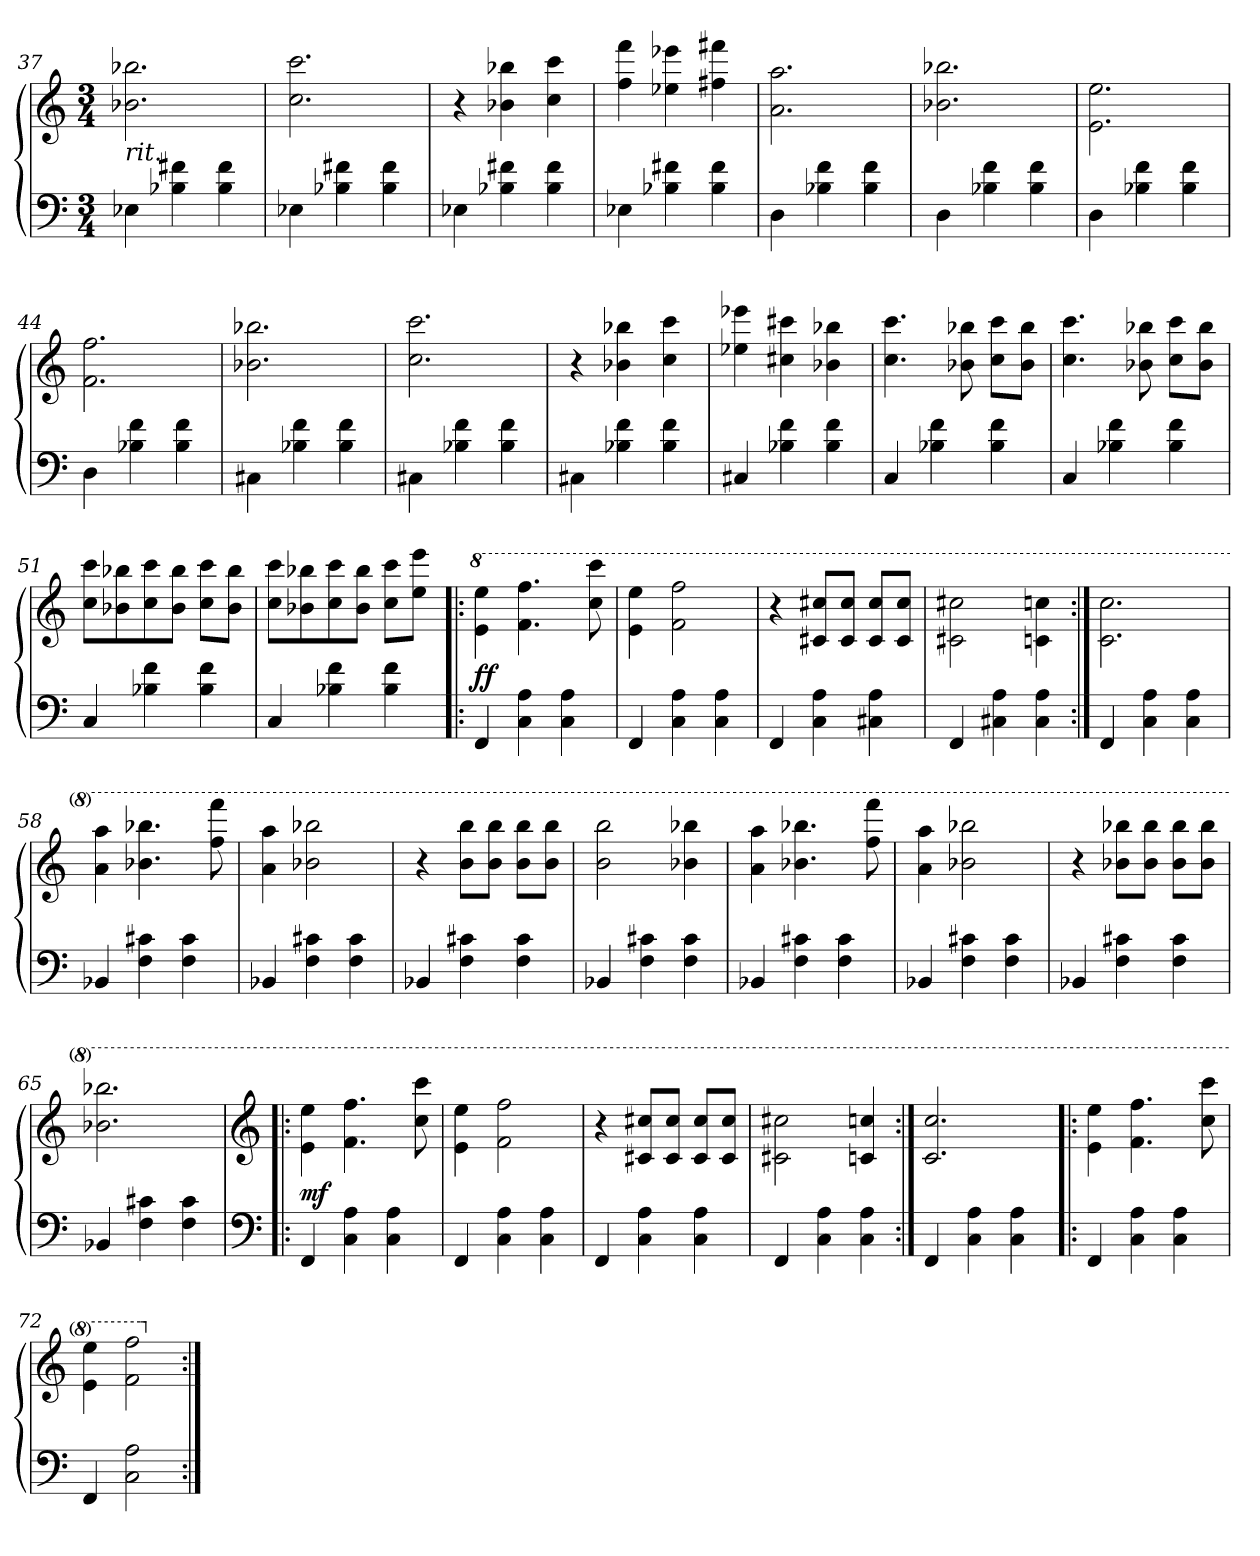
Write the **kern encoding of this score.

**kern	**kern	**dynam
*part1	*part1	*part1
*staff2	*staff1	*staff1/2
*clefF4	*clefG2	*
*k[]	*k[]	*
*M3/4	*M3/4	*
=37	=37	=37
!	!LO:TX:b:i:t=rit.	!
4E-X\	2.b-X\ 2.bb-X\	.
4B-X\ 4f#X\	.	.
4B-\ 4f#\	.	.
=38	=38	=38
4E-X\	2.cc\ 2.ccc\	.
4B-X\ 4f#X\	.	.
4B-\ 4f#\	.	.
=39	=39	=39
4E-X\	4r	.
4B-X\ 4f#X\	4b-X\ 4bb-X\	.
4B-\ 4f#\	4cc\ 4ccc\	.
=40	=40	=40
4E-X\	4ff\ 4fff\	.
4B-X\ 4f#X\	4ee-X\ 4eee-X\	.
4B-\ 4f#\	4ff#X\ 4fff#X\	.
=41	=41	=41
4D\	2.a\ 2.aa\	.
4B-X\ 4f\	.	.
4B-\ 4f\	.	.
!!LO:LB:g=z
=42	=42	=42
4D\	2.b-X\ 2.bb-X\	.
4B-X\ 4f\	.	.
4B-\ 4f\	.	.
=43	=43	=43
4D\	2.e\ 2.ee\	.
4B-X\ 4f\	.	.
4B-\ 4f\	.	.
=44	=44	=44
4D\	2.f\ 2.ff\	.
4B-X\ 4f\	.	.
4B-\ 4f\	.	.
=45	=45	=45
4C#X\	2.b-X\ 2.bb-X\	.
4B-X\ 4f\	.	.
4B-\ 4f\	.	.
=46	=46	=46
4C#X\	2.cc\ 2.ccc\	.
4B-X\ 4f\	.	.
4B-\ 4f\	.	.
=47	=47	=47
4C#X\	4r	.
4B-X\ 4f\	4b-X\ 4bb-X\	.
4B-\ 4f\	4cc\ 4ccc\	.
!!LO:LB:g=z
=48	=48	=48
4C#X/	4ee-X\ 4eee-X\	.
4B-X\ 4f\	4cc#X\ 4ccc#X\	.
4B-\ 4f\	4b-X\ 4bb-X\	.
=49	=49	=49
4C/	4.cc\ 4.ccc\	.
4B-X\ 4f\	.	.
.	8b-X\ 8bb-X\	.
4B-\ 4f\	8cc\ 8ccc\L	.
.	8b-\ 8bb-\J	.
=50	=50	=50
4C/	4.cc\ 4.ccc\	.
4B-X\ 4f\	.	.
.	8b-X\ 8bb-X\	.
4B-\ 4f\	8cc\ 8ccc\L	.
.	8b-\ 8bb-\J	.
=51	=51	=51
4C/	8cc\ 8ccc\L	.
.	8b-X\ 8bb-X\	.
4B-X\ 4f\	8cc\ 8ccc\	.
.	8b-\ 8bb-\J	.
4B-\ 4f\	8cc\ 8ccc\L	.
.	8b-\ 8bb-\J	.
!!LO:PB:g=z
=52	=52	=52
4C/	8cc\ 8ccc\L	.
.	8b-X\ 8bb-X\	.
4B-X\ 4f\	8cc\ 8ccc\	.
.	8b-\ 8bb-\J	.
4B-\ 4f\	8cc\ 8ccc\L	.
.	8ee\ 8eee\J	.
=53!|:	=53!|:	=53!|:
*	*8va	*
!	!	!LO:DY:a=2
4FF/	4ee\ 4eee\	ff
4C\ 4A\	4.ff\ 4.fff\	.
4C\ 4A\	.	.
.	8ccc\ 8cccc\	.
=54	=54	=54
4FF/	4ee\ 4eee\	.
4C\ 4A\	2ff\ 2fff\	.
4C\ 4A\	.	.
=55	=55	=55
4FF/	4r	.
4C\ 4A\	8cc#X/ 8ccc#X/L	.
.	8cc#/ 8ccc#/J	.
4C#X\ 4A\	8cc#/ 8ccc#/L	.
.	8cc#/ 8ccc#/J	.
=56	=56	=56
4FF/	2cc#X\ 2ccc#X\	.
4C#X\ 4A\	.	.
4C#\ 4A\	4ccn\ 4cccn\	.
!!LO:LB:g=z
=57:|!	=57:|!	=57:|!
4FF/	2.cc\ 2.ccc\	.
4C\ 4A\	.	.
4C\ 4A\	.	.
=58	=58	=58
4BB-X/	4aa\ 4aaa\	.
4F\ 4c#X\	4.bb-X\ 4.bbb-X\	.
4F\ 4c#\	.	.
.	8fff\ 8ffff\	.
=59	=59	=59
4BB-X/	4aa\ 4aaa\	.
4F\ 4c#X\	2bb-X\ 2bbb-X\	.
4F\ 4c#\	.	.
=60	=60	=60
4BB-X/	4r	.
4F\ 4c#X\	8bb\ 8bbb\L	.
.	8bb\ 8bbb\J	.
4F\ 4c#\	8bb\ 8bbb\L	.
.	8bb\ 8bbb\J	.
=61	=61	=61
4BB-X/	2bb\ 2bbb\	.
4F\ 4c#X\	.	.
4F\ 4c#\	4bb-X\ 4bbb-X\	.
!!LO:LB:g=z
=62	=62	=62
4BB-X/	4aa\ 4aaa\	.
4F\ 4c#X\	4.bb-X\ 4.bbb-X\	.
4F\ 4c#\	.	.
.	8fff\ 8ffff\	.
=63	=63	=63
4BB-X/	4aa\ 4aaa\	.
4F\ 4c#X\	2bb-X\ 2bbb-X\	.
4F\ 4c#\	.	.
=64	=64	=64
4BB-X/	4r	.
4F\ 4c#X\	8bb-X\ 8bbb-X\L	.
.	8bb-\ 8bbb-\J	.
4F\ 4c#\	8bb-\ 8bbb-\L	.
.	8bb-\ 8bbb-\J	.
=65	=65	=65
4BB-X/	2.bb-X\ 2.bbb-X\	.
4F\ 4c#X\	.	.
4F\ 4c#\	.	.
=66!|:	=66!|:	=66!|:
*clefF4	*clefG2	*
!	!	!LO:DY:a=2
4FF/	4ee\ 4eee\	mf
4C\ 4A\	4.ff\ 4.fff\	.
4C\ 4A\	.	.
.	8ccc\ 8cccc\	.
!!LO:LB:g=z
=67	=67	=67
4FF/	4ee\ 4eee\	.
4C\ 4A\	2ff\ 2fff\	.
4C\ 4A\	.	.
=68	=68	=68
4FF/	4r	.
4C\ 4A\	8cc#X/ 8ccc#X/L	.
.	8cc#/ 8ccc#/J	.
4C\ 4A\	8cc#/ 8ccc#/L	.
.	8cc#/ 8ccc#/J	.
=69	=69	=69
4FF/	2cc#X\ 2ccc#X\	.
4C\ 4A\	.	.
4C\ 4A\	4ccn/ 4cccn/	.
=70:|!	=70:|!	=70:|!
4FF/	2.cc/ 2.ccc/	.
4C\ 4A\	.	.
4C\ 4A\	.	.
=71!|:	=71!|:	=71!|:
4FF/	4ee\ 4eee\	.
4C\ 4A\	4.ff\ 4.fff\	.
4C\ 4A\	.	.
.	8ccc\ 8cccc\	.
=72	=72	=72
4FF/	4ee\ 4eee\	.
2C\ 2A\	2ff\ 2fff\	.
*	*X8va	*
=:|!	=:|!	=:|!
*-	*-	*-
